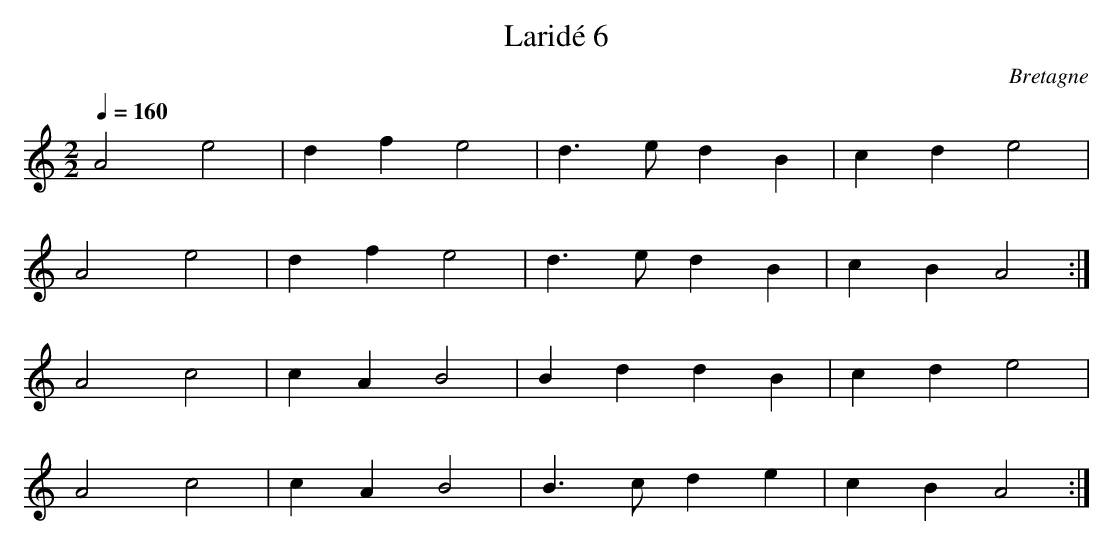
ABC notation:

X:1
T:Larid\'e 6
M:2/2
L:1/4
Q:1/4=160
O:Bretagne
K:Am clef=treble
A2e2 | df e2 | d> e d B | c d e2 |
A2e2 | df e2 | d> e d B | c B A2 :|
A2 c2 | cA B2 | B d d B | c d e2 |
A2 c2 | cA B2 | B>c d e | c B A2 :|
